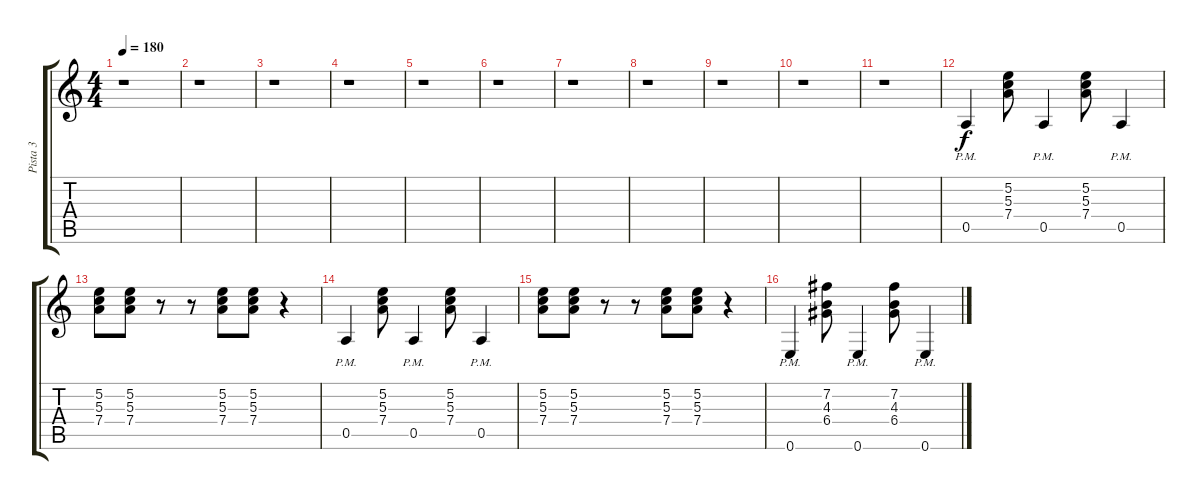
\track ("Pista 3" "Pista 3") {instrument distortionguitar}
\staff {score tabs}
\tuning (E4 B3 G3 D3 A2 E2) {hide}
\ts (4 4)
\tempo 180
\clef g2
\ks c
r.1{dy f} |
r.1 |
r.1 |
r.1 |
r.1 |
r.1 |
r.1 |
r.1 |
r.1 |
r.1 |
r.1 |
0.5{pm}.4 (5.2 5.3 7.4).8 0.5{pm}.4 (5.2 5.3 7.4).8 0.5{pm}.4 |
(5.2 5.3 7.4).8 (5.2 5.3 7.4).8 r.8 r.8 (5.2 5.3 7.4).8 (5.2 5.3 7.4).8 r.4 |
0.5{pm}.4 (5.2 5.3 7.4).8 0.5{pm}.4 (5.2 5.3 7.4).8 0.5{pm}.4 |
(5.2 5.3 7.4).8 (5.2 5.3 7.4).8 r.8 r.8 (5.2 5.3 7.4).8 (5.2 5.3 7.4).8 r.4 |
0.6{pm}.4 (7.2 4.3 6.4).8 0.6{pm}.4 (7.2 4.3 6.4).8 0.6{pm}.4
